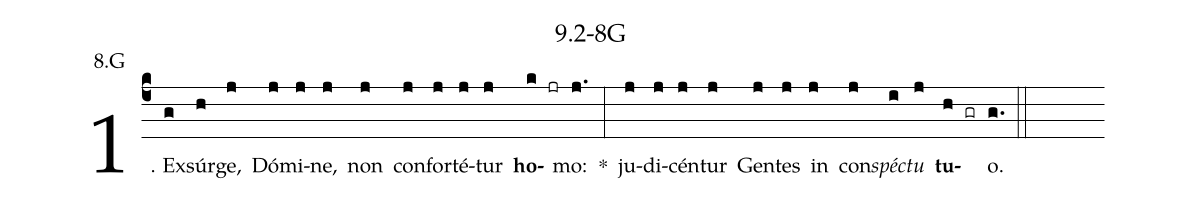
name: 9.2-8G;
annotation: 8.G;
%%
(c4)1. Ex(g)súr(h)ge,(j) Dó(j)mi(j)ne,(j) non(j) con(j)for(j)té(j)tur(j) <b>ho</b>(k jr)mo:(j.) *(:) ju(j)di(j)cén(j)tur(j) Gen(j)tes(j) in(j) con(j)<i>spéc</i>(i)<i>tu</i>(j) <b>tu</b>(h gr)o.(g.) (::)
